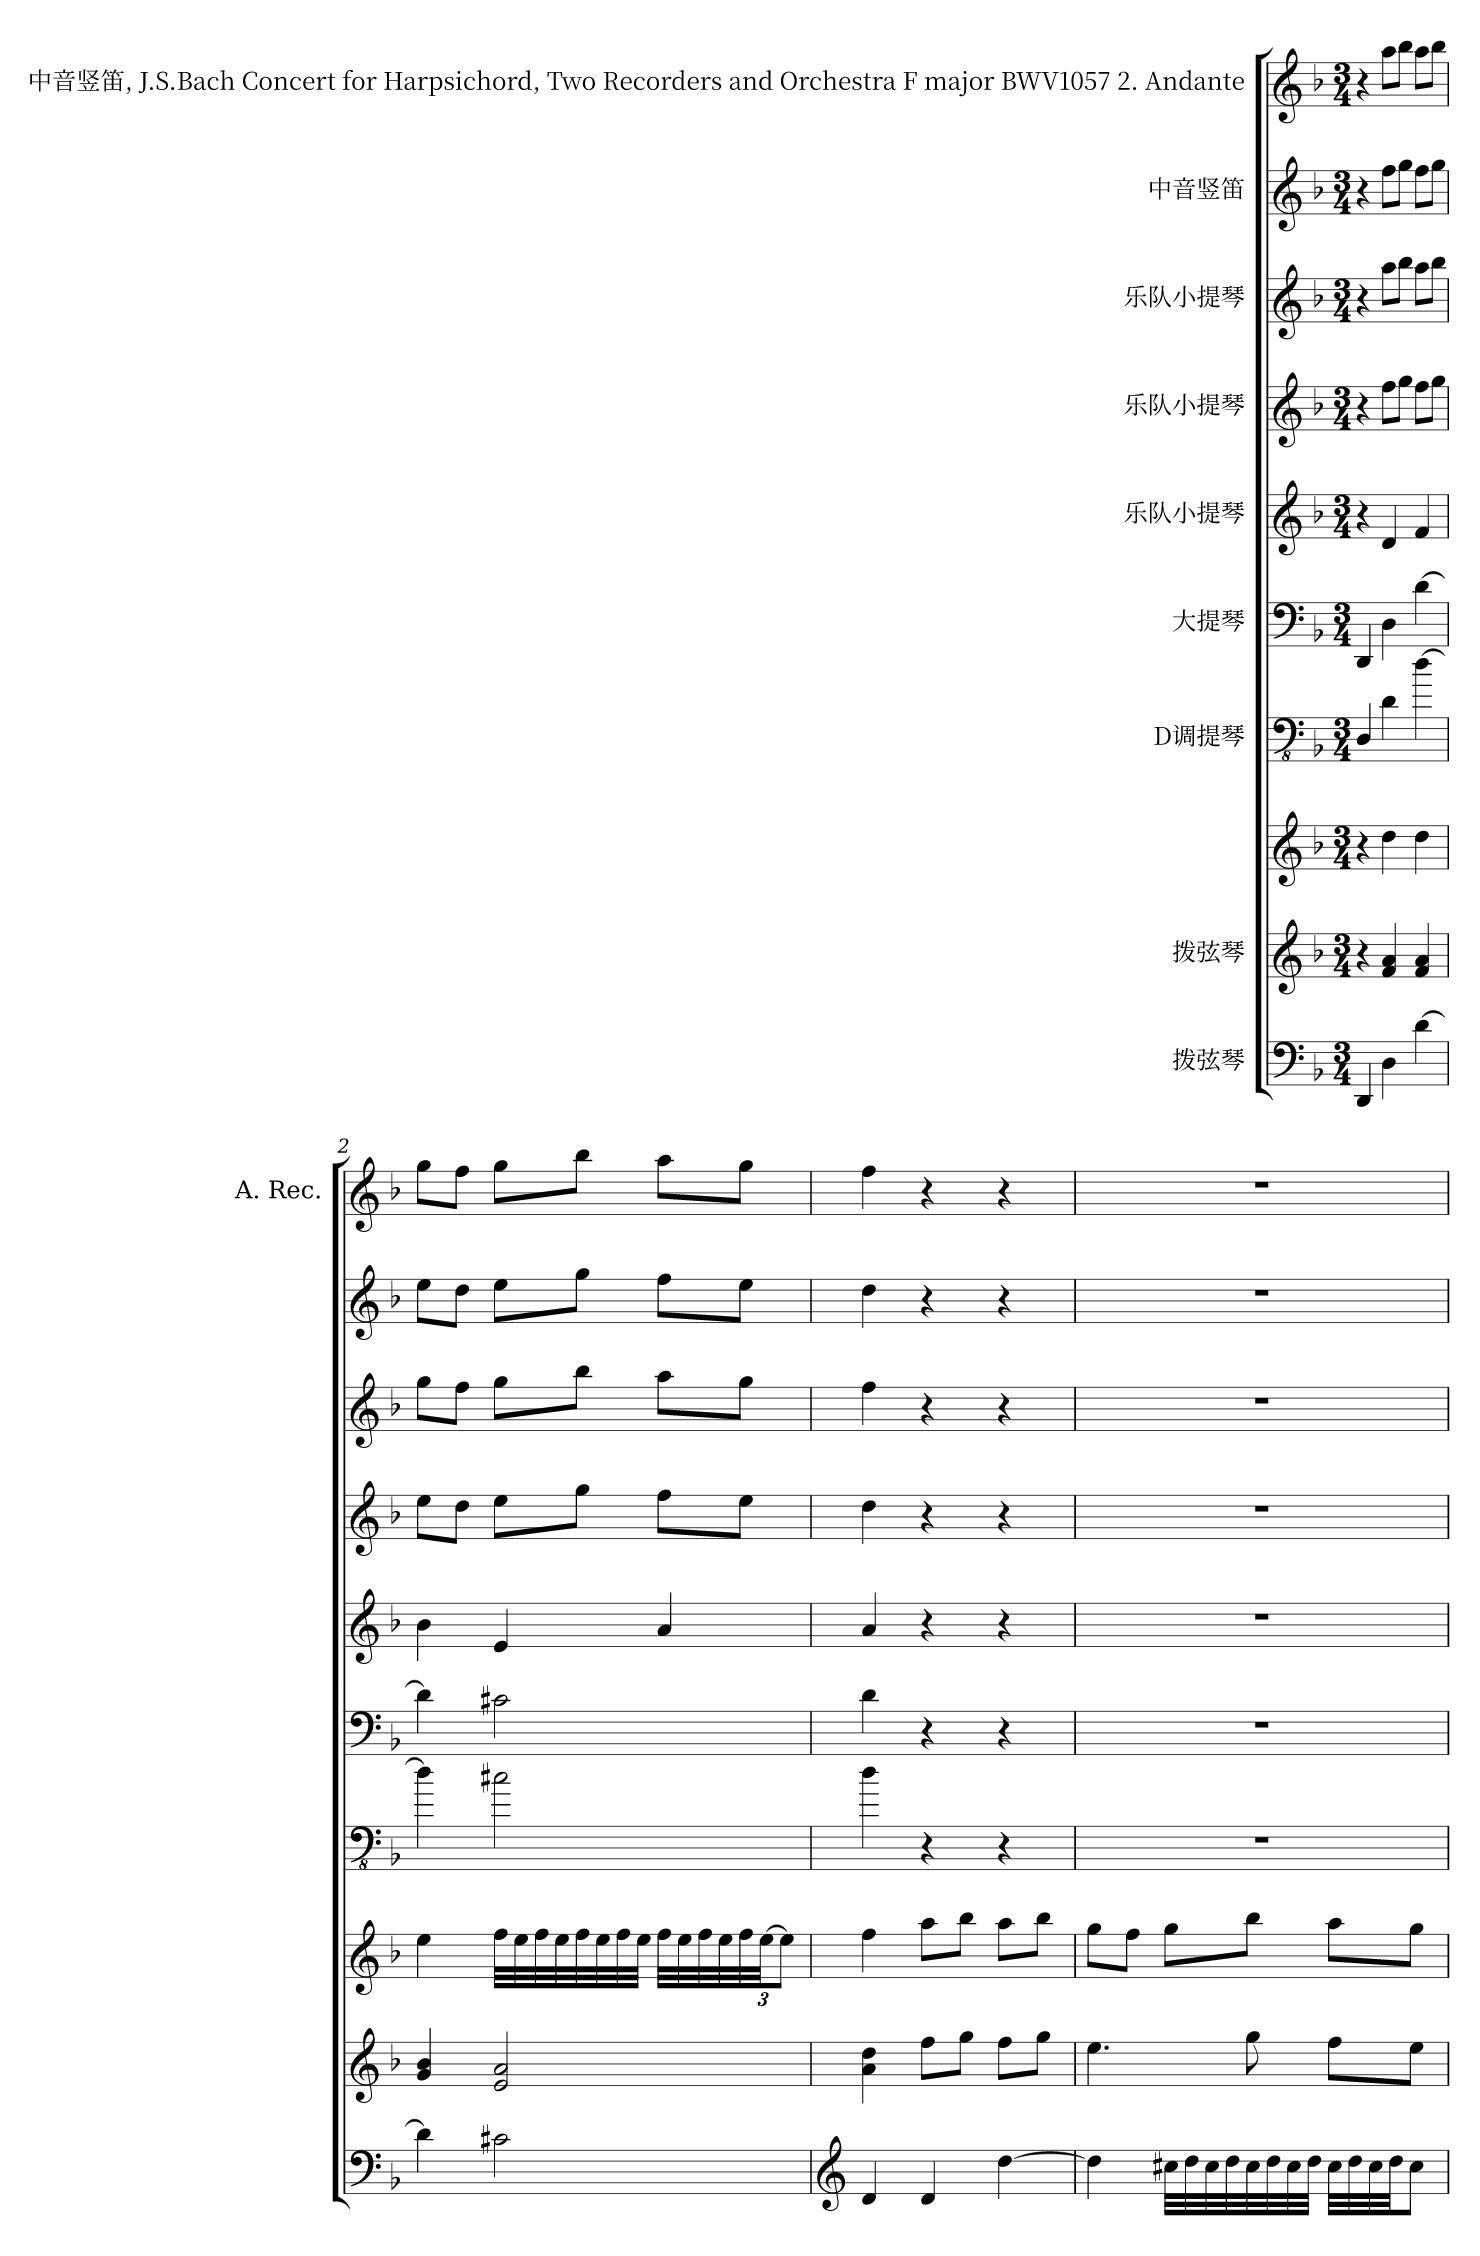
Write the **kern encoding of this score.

**kern	**kern	**kern	**kern	**kern	**kern	**kern	**kern	**kern	**kern
*part9	*part8	*part8	*part7	*part6	*part5	*part4	*part3	*part2	*part1
*staff10	*staff9	*staff8	*staff7	*staff6	*staff5	*staff4	*staff3	*staff2	*staff1
*I"拨弦琴	*I"拨弦琴	*	*I"D调提琴	*I"大提琴	*I"乐队小提琴	*I"乐队小提琴	*I"乐队小提琴	*I"中音竖笛	*I"中音竖笛, J.S.Bach Concert for Harpsichord, Two Recorders and Orchestra F major BWV1057 2. Andante
*	*	*	*	*	*	*	*	*	*I'A. Rec.
*clefF4	*clefG2	*clefG2	*clefFv4	*clefF4	*clefG2	*clefG2	*clefG2	*clefG2	*clefG2
*	*	*	*ITrd7c12	*	*	*	*	*	*
*k[b-]	*k[b-]	*k[b-]	*k[b-]	*k[b-]	*k[b-]	*k[b-]	*k[b-]	*k[b-]	*k[b-]
*M3/4	*M3/4	*M3/4	*M3/4	*M3/4	*M3/4	*M3/4	*M3/4	*M3/4	*M3/4
*MM69	*MM69	*MM69	*MM69	*MM69	*MM69	*MM69	*MM69	*MM69	*MM69
=1	=1	=1	=1	=1	=1	=1	=1	=1	=1
4DD/	4r	4r	4DDD/	4DD/	4r	4r	4r	4r	4r
4D\	4f/ 4a/	4dd\	4DD\	4D\	4d/	8ff\L	8aa\L	8ff\L	8aa\L
.	.	.	.	.	.	8gg\J	8bb-\J	8gg\J	8bb-\J
[4d\	4f/ 4a/	4dd\	[4D\	[4d\	4f/	8ff\L	8aa\L	8ff\L	8aa\L
.	.	.	.	.	.	8gg\J	8bb-\J	8gg\J	8bb-\J
!!LO:PB:g=z
=2	=2	=2	=2	=2	=2	=2	=2	=2	=2
4d\]	4g/ 4b-/	4ee\	4D\]	4d\]	4b-\	8ee\L	8gg\L	8ee\L	8gg\L
.	.	.	.	.	.	8dd\J	8ff\J	8dd\J	8ff\J
2c#X\	2e/ 2a/	32ff\LLL	2C#X\	2c#X\	4e/	8ee\L	8gg\L	8ee\L	8gg\L
.	.	32ee\	.	.	.	.	.	.	.
.	.	32ff\	.	.	.	.	.	.	.
.	.	32ee\	.	.	.	.	.	.	.
.	.	32ff\	.	.	.	8gg\J	8bb-\J	8gg\J	8bb-\J
.	.	32ee\	.	.	.	.	.	.	.
.	.	32ff\	.	.	.	.	.	.	.
.	.	32ee\JJJ	.	.	.	.	.	.	.
.	.	32ff\LLL	.	.	4a/	8ff\L	8aa\L	8ff\L	8aa\L
.	.	32ee\	.	.	.	.	.	.	.
.	.	32ff\	.	.	.	.	.	.	.
.	.	32ee\	.	.	.	.	.	.	.
*	*	*Xbrackettup	*	*	*	*	*	*	*
.	.	48ff\	.	.	.	8ee\J	8gg\J	8ee\J	8gg\J
.	.	[48ee\JJ	.	.	.	.	.	.	.
.	.	12ee\J]	.	.	.	.	.	.	.
=3	=3	=3	=3	=3	=3	=3	=3	=3	=3
*clefG2	*	*	*	*	*	*	*	*	*
4d/	4a\ 4dd\	4ff\	4D\	4d\	4a/	4dd\	4ff\	4dd\	4ff\
4d/	8ff\L	8aa\L	4r	4r	4r	4r	4r	4r	4r
.	8gg\J	8bb-\J	.	.	.	.	.	.	.
[4dd\	8ff\L	8aa\L	4r	4r	4r	4r	4r	4r	4r
.	8gg\J	8bb-\J	.	.	.	.	.	.	.
=4	=4	=4	=4	=4	=4	=4	=4	=4	=4
4dd\]	4.ee\	8gg\L	2.r	2.r	2.r	2.r	2.r	2.r	2.r
.	.	8ff\J	.	.	.	.	.	.	.
32cc#X\LLL	.	8gg\L	.	.	.	.	.	.	.
32dd\	.	.	.	.	.	.	.	.	.
32cc#\	.	.	.	.	.	.	.	.	.
32dd\	.	.	.	.	.	.	.	.	.
32cc#\	8gg\	8bb-\J	.	.	.	.	.	.	.
32dd\	.	.	.	.	.	.	.	.	.
32cc#\	.	.	.	.	.	.	.	.	.
32dd\JJJ	.	.	.	.	.	.	.	.	.
32cc#\LLL	8ff\L	8aa\L	.	.	.	.	.	.	.
32dd\	.	.	.	.	.	.	.	.	.
32cc#\	.	.	.	.	.	.	.	.	.
32dd\JJ	.	.	.	.	.	.	.	.	.
8cc#\J	8ee\J	8gg\J	.	.	.	.	.	.	.
=	=	=	=	=	=	=	=	=	=
*-	*-	*-	*-	*-	*-	*-	*-	*-	*-
